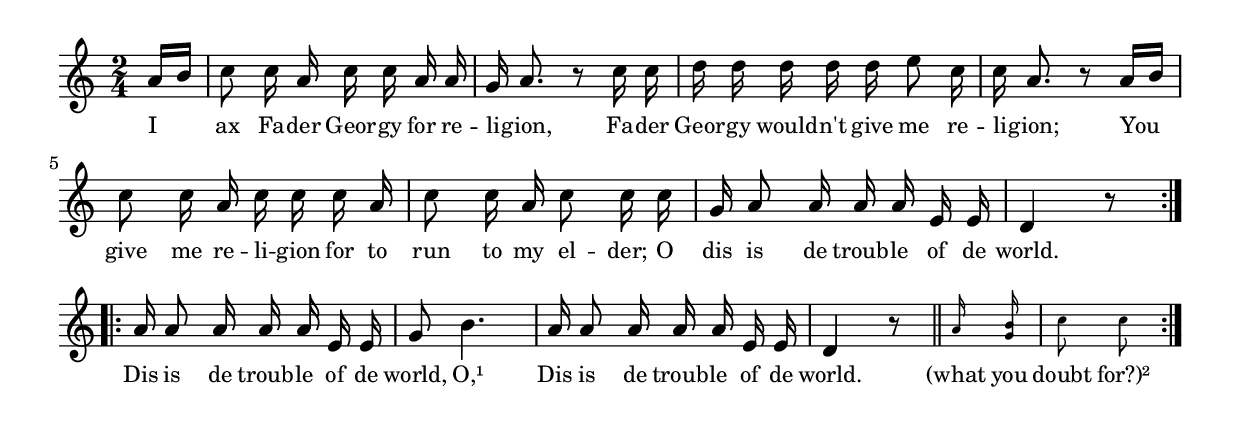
% 122.ly - Score sheet for "This Is The Trouble Of The World"
% Copyright (C) 2007  Marcus Brinkmann <marcus@gnu.org>
%
% This score sheet is free software; you can redistribute it and/or
% modify it under the terms of the Creative Commons Legal Code
% Attribution-ShareALike as published by Creative Commons; either
% version 2.0 of the License, or (at your option) any later version.
%
% This score sheet is distributed in the hope that it will be useful,
% but WITHOUT ANY WARRANTY; without even the implied warranty of
% MERCHANTABILITY or FITNESS FOR A PARTICULAR PURPOSE.  See the
% Creative Commons Legal Code Attribution-ShareALike for more details.
%
% You should have received a copy of the Creative Commons Legal Code
% Attribution-ShareALike along with this score sheet; if not, write to
% Creative Commons, 543 Howard Street, 5th Floor,
% San Francisco, CA 94105-3013  United States

\version "2.10.0"

%\header
%{
%  title = "This Is The Trouble Of The World"
%  composer = "trad."
%}

melody =
<<
     \context Voice
    {
	\set Staff.midiInstrument = "acoustic grand"
	\override Staff.VerticalAxisGroup #'minimum-Y-extent = #'(0 . 0)
	
	\autoBeamOff

	\time 2/4
	\clef violin
	\key a \minor
	{
	    \repeat volta 2
	    {
		\partial 8 a'16[ b'] | c''8 c''16 a' c'' c'' a' a' |
		g' a'8. r8 c''16 c'' | d''16 d'' d'' d'' d'' e''8 c''16 |
		c''16 a'8. r8 a'16[ b'] | c''8 c''16 a' c''16 c'' c'' a' |
		c''8 c''16 a' c''8 c''16 c'' |g'16 a'8 a'16 a' a' e'16 e' |
		d'4 r8
	    }
	    \repeat volta 2
	    {
		\partial 2 a'16 a'8 a'16 a' a' e'16 e' |
		g'8 b'4. | a'16 a'8 a'16 a' a' e'16 e' | d'4 r8 \bar "||"
		\set fontSize = #'-4
		a'16 <g' b'>16 c''8 c''
	    }
	}
    }
    \lyricsto "" \new Lyrics
    {
        \override LyricText #'font-size = #0
        \override StanzaNumber #'font-size = #-1

	I ax Fa -- der Geor -- gy for re -- li -- gion,
	Fa -- der Geor -- gy would -- n't give me re -- li -- gion;
	You give me re -- li -- gion for to run to my el -- der;
	O dis is de troub -- le of de world.
	Dis is de troub -- le of de world,
	O,¹ Dis is de troub -- le of de world.
	"(what" you doubt "for?)²"
    }
    %% FIXME: In the original, it is all in the score sheet, but this
    %% is difficult to do.
    %% "(what" you shame "for?)"
    %% "(take" it ea -- "sy)"
    %% "(Tit" -- ty Me -- "lia)"
>>


\score
{
  \new Staff { \melody }

  \layout { indent = 0.0 }
}

\score
{
  \new Staff { \unfoldRepeats \melody }

  
  \midi {
    \context {
      \Score
      tempoWholesPerMinute = #(ly:make-moment 100 4)
      }
    }


}
